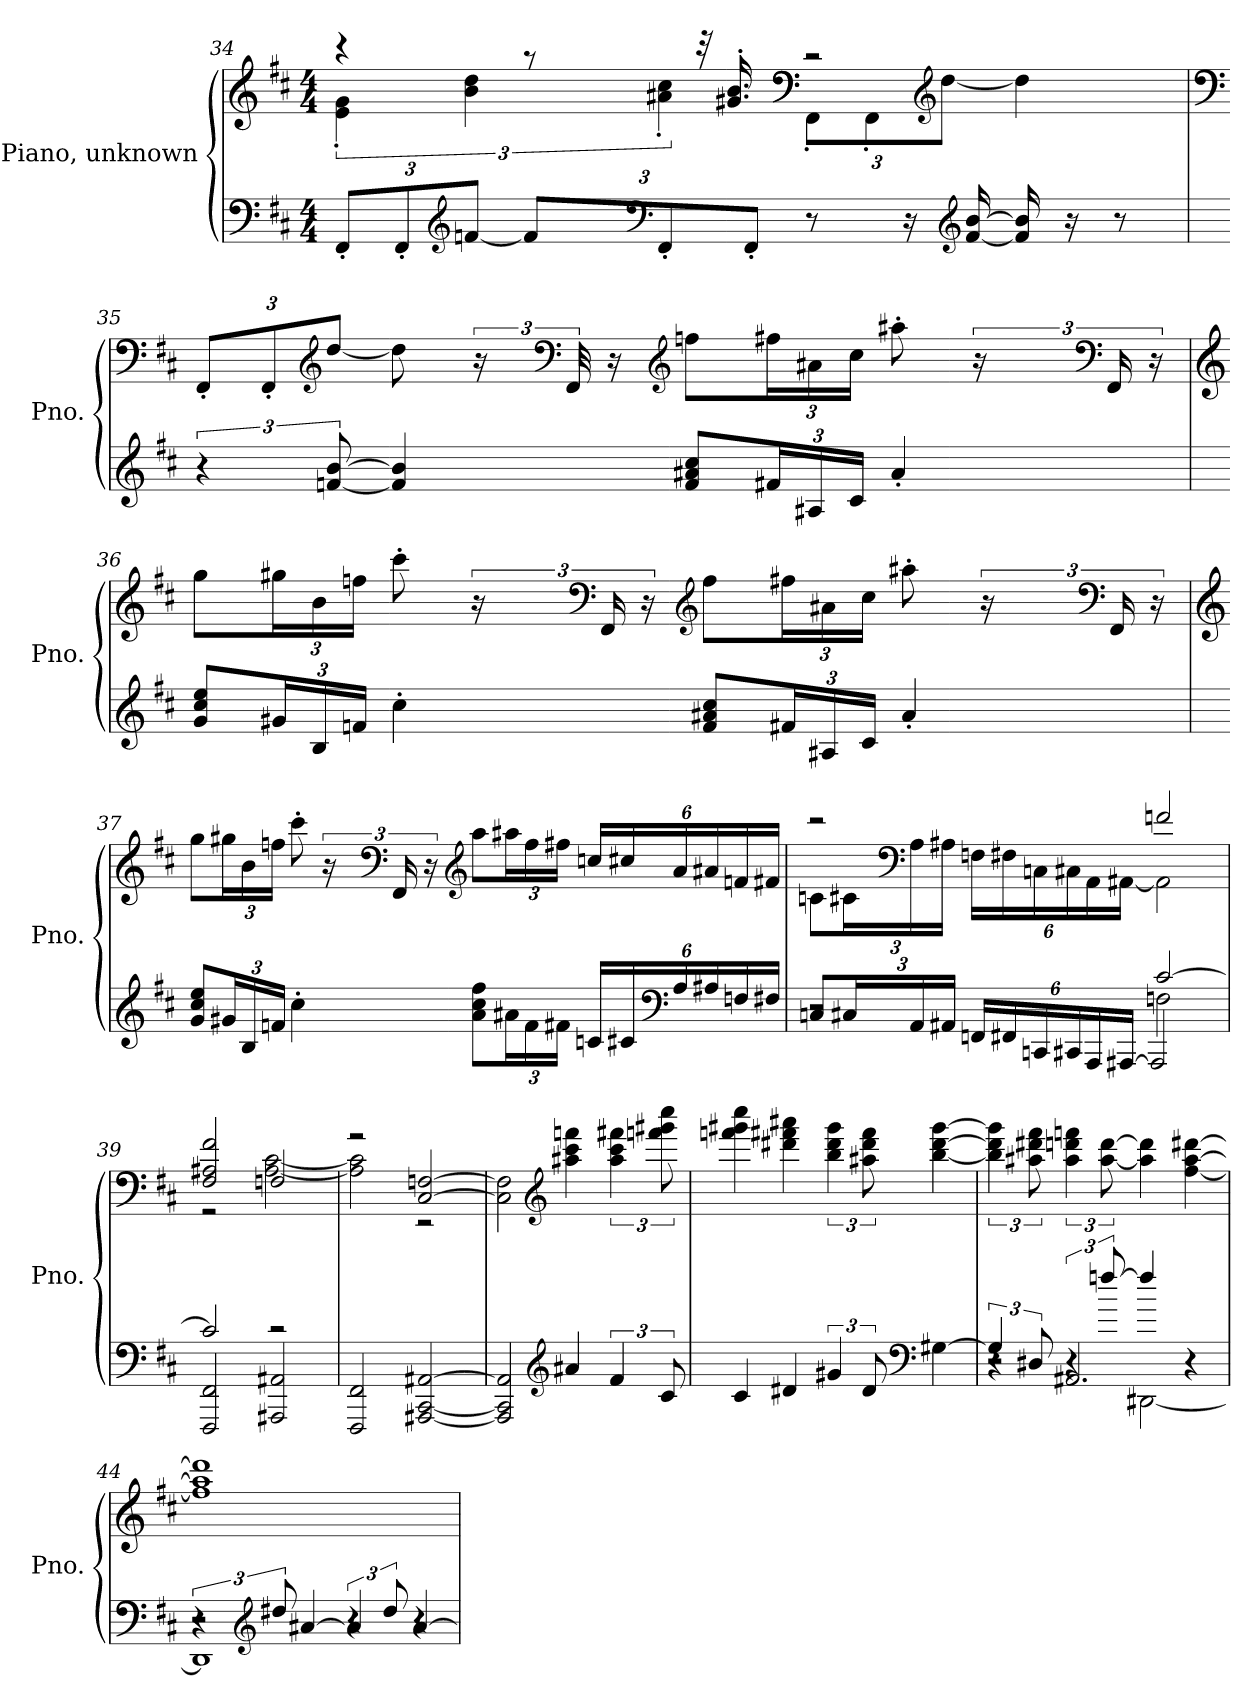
**kern	**kern
*part1	*part1
*staff2	*staff1
*I"Piano, unknown	*
*I'Pno.	*
!!LO:LB:g=z
*clefF4	*clefG2
*k[f#c#]	*k[f#c#]
*M4/4	*M4/4
*Xbrackettup	*
=34	=34
*	*^
12FF#'/L	4r	6e\' 6g\'
12FF#'/	.	.
*clefG2	*	*
[12fn/J	.	6b\ 6dd\
12f/L]	8r	.
*clefF4	*	*
12FF#'/	.	6a#X\' 6cc#\'
.	32r	.
.	16.g#X/' 16.b/'	.
12FF#'/J	.	.
*	*clefF4	*
*	*	*Xbrackettup
8r	2r	12FF#'\L
.	.	12FF#'\
16r	.	.
*	*clefG2	*
.	.	[12dd\J
*clefG2	*	*
[16f/ [16b/	.	.
16f/] 16b/]	.	4dd\]
16r	.	.
8r	.	.
*	*v	*v
!!LO:PB:g=z
=35	=35
*	*clefF4
*brackettup	*
6r	12FF#'/L
.	12FF#'/
*	*clefG2
[12fn/ [12b/	[12dd/J
4f/] 4b/]	8dd\]
*	*brackettup
.	24r
*	*clefF4
.	48FF#/
.	16r
*	*clefG2
8f/ 8a#X/ 8cc#/L	8ffn\L
*Xbrackettup	*Xbrackettup
24f#X/L	24ff#X\L
24A#X/	24a#X\
24c#/JJ	24cc#\JJ
4a#'/	8aa#X'\
*	*brackettup
.	24r
*	*clefF4
.	24FF#/
.	24r
!!LO:LB:g=z
=36	=36
*	*clefG2
8g/ 8cc#/ 8ee/L	8gg\L
*	*Xbrackettup
24g#X/L	24gg#X\L
24B/	24b\
24fn/JJ	24ffn\JJ
4cc#'\	8ccc#'\
*	*brackettup
.	24r
*	*clefF4
.	24FF#/
.	24r
*	*clefG2
8f/ 8a#X/ 8cc#/L	8ff\L
*	*Xbrackettup
24f#X/L	24ff#X\L
24A#X/	24a#X\
24c#/JJ	24cc#\JJ
4a#'/	8aa#X'\
*	*brackettup
.	24r
*	*clefF4
.	24FF#/
.	24r
!!LO:LB:g=z
=37	=37
*	*clefG2
8g/ 8cc#/ 8ee/L	8gg\L
*	*Xbrackettup
24g#X/L	24gg#X\L
24B/	24b\
24fn/JJ	24ffn\JJ
4cc#'\	8ccc#'\
*	*brackettup
.	24r
*	*clefF4
.	24FF#/
.	24r
*	*clefG2
8a\ 8cc#\ 8ff#\L	8aa\L
*	*Xbrackettup
24a#X\L	24aa#X\L
24f\	24ff\
24f#X\JJ	24ff#X\JJ
24cn/LL	24ccn/LL
24c#X/	24cc#X/
*clefF4	*
24A/	24a/
24A#X/	24a#X/
24Fn/	24fn/
24F#X/JJ	24f#X/JJ
!!LO:LB:g=z
=38	=38
*^	*^
*	*^	*	*
2r	2r	8Cn/L	2r	8cn\L
.	.	24C#X/L	.	24c#X\L
*	*	*	*clefF4	*
.	.	24AA/	.	24A\
.	.	24AA#X/JJ	.	24A#X\JJ
.	.	24FFn/LL	.	24Fn\LL
.	.	24FF#X/	.	24F#X\
.	.	24CCn/	.	24Cn\
.	.	24CC#X/	.	24C#X\
.	.	24AAA/	.	24AA\
.	.	[24AAA#X/JJ	.	[24AA#X\JJ
[2c#/	2Fn\	2AAA#/]	2fn/	2AA#\]
*	*v	*v	*	*
=39	=39	=39	=39
2c#/]	2FFF#/ 2FF#/	2F#/ 2A#X/ 2f#/	2r
2r	2AAA#X/ 2AA#X/	2Fn/	[2A#\ [2c#\
*v	*v	*	*
=40	=40	=40
2FFF#/ 2FF#/	2r	2A#\] 2c#\]
[2AAA#X/ [2CC#/ [2AA#X/	[2C#/ [2Fn/	2r
*	*v	*v
=41	=41
2AAA#/] 2CC#/] 2AA#/]	2C#\] 2F\]
*clefG2	*clefG2
4a#X/	4aa#X\ 4ccc#\ 4fffn\
*brackettup	*brackettup
6f#/	6aa#\ 6ccc#\ 6fff#X\
12c#/	12fffn\ 12ggg#X\ 12cccc#\
!!LO:LB:g=z
=42	=42
4c#/	4fffn\ 4ggg#X\ 4cccc#\
4d#X/	4ddd#X\ 4fff#X\ 4aaa#X\
6g#X/	6bb\ 6ddd#\ 6ggg#\
12d#/	12aa#X\ 12ddd#\ 12fff#\
*clefF4	*
[4G#X\	[4bb\ [4ddd#\ [4ggg#\
=43	=43
*^	*
*	*^	*
6G#/]	2r	4r	6bb\] 6ddd#\] 6ggg#\]
12D#X/	.	.	12aa#X\ 12ddd#X\ 12fff#\
6r	.	2.AA#X/	6aa#\ 6dddn\ 6fffn\
[12ffn/	.	.	[12aa#\ [12ddd\
4ff/]	[2DD#X\	.	4aa#\] 4ddd\]
4r	.	.	[4ff#\ [4aa#\ [4ddd#X\
=44	=44	=44	=44
6r	1DD#]	2r	1ff#] 1aa#] 1ddd#]
*clefG2	*	*	*
12dd#X/	.	.	.
[4a#X/	.	.	.
6a#/]	.	4r	.
12dd#/	.	.	.
4r	.	[4a#/	.
*v	*v	*v	*
=	=
*-	*-
